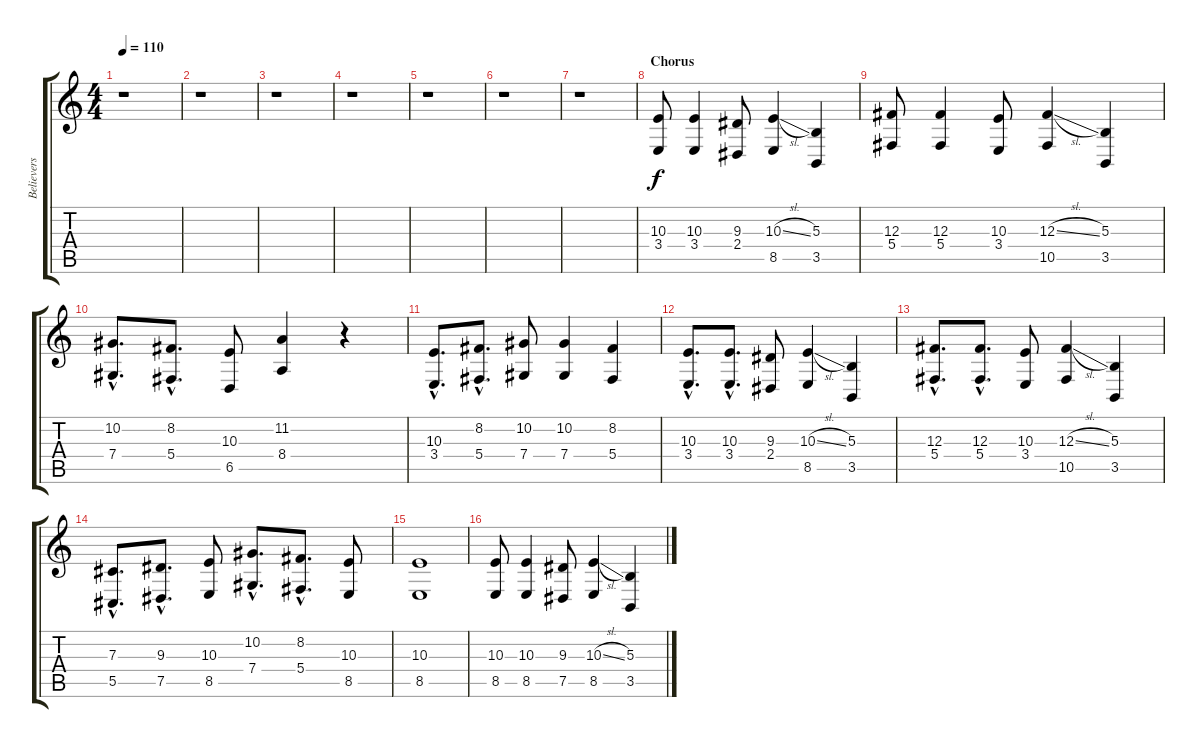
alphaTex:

\track ("Believers" "Believers") {instrument choiraahs}
\staff {score tabs}
\tuning (Eb4 Bb3 Gb3 Db3 Ab2 Eb2) {hide}
\ts (4 4)
\tempo 110
\clef g2
\ks c
r.1{dy f} |
r.1 |
r.1 |
r.1 |
r.1 |
r.1 |
r.1 |
\section ("" "Chorus")
(10.3 3.4).8 (10.3 3.4).4 (9.3 2.4).8 (10.3{sl} 8.5).4 (5.3 3.5).4 |
(12.3 5.4).8 (12.3 5.4).4 (10.3 3.4).8 (12.3{sl} 10.5).4 (5.3 3.5).4 |
(10.2{hac} 7.4{hac}).8{d} (8.2{hac} 5.4{hac}).8{d} (10.3 6.5).8 (11.2 8.4).4 r.4 |
(10.3{hac} 3.4{hac}).8{d} (8.2{hac} 5.4{hac}).8{d} (10.2 7.4).8 (10.2 7.4).4 (8.2 5.4).4 |
(10.3{hac} 3.4{hac}).8{d} (10.3{hac} 3.4{hac}).8{d} (9.3 2.4).8 (10.3{sl} 8.5).4 (5.3 3.5).4 |
(12.3{hac} 5.4{hac}).8{d} (12.3{hac} 5.4{hac}).8{d} (10.3 3.4).8 (12.3{sl} 10.5).4 (5.3 3.5).4 |
(7.3{hac} 5.5{hac}).8{d} (9.3{hac} 7.5{hac}).8{d} (10.3 8.5).8 (10.2{hac} 7.4{hac}).8{d} (8.2{hac} 5.4{hac}).8{d} (10.3 8.5).8 |
(10.3 8.5).1 |
(10.3 8.5).8 (10.3 8.5).4 (9.3 7.5).8 (10.3{sl} 8.5).4 (5.3 3.5).4
